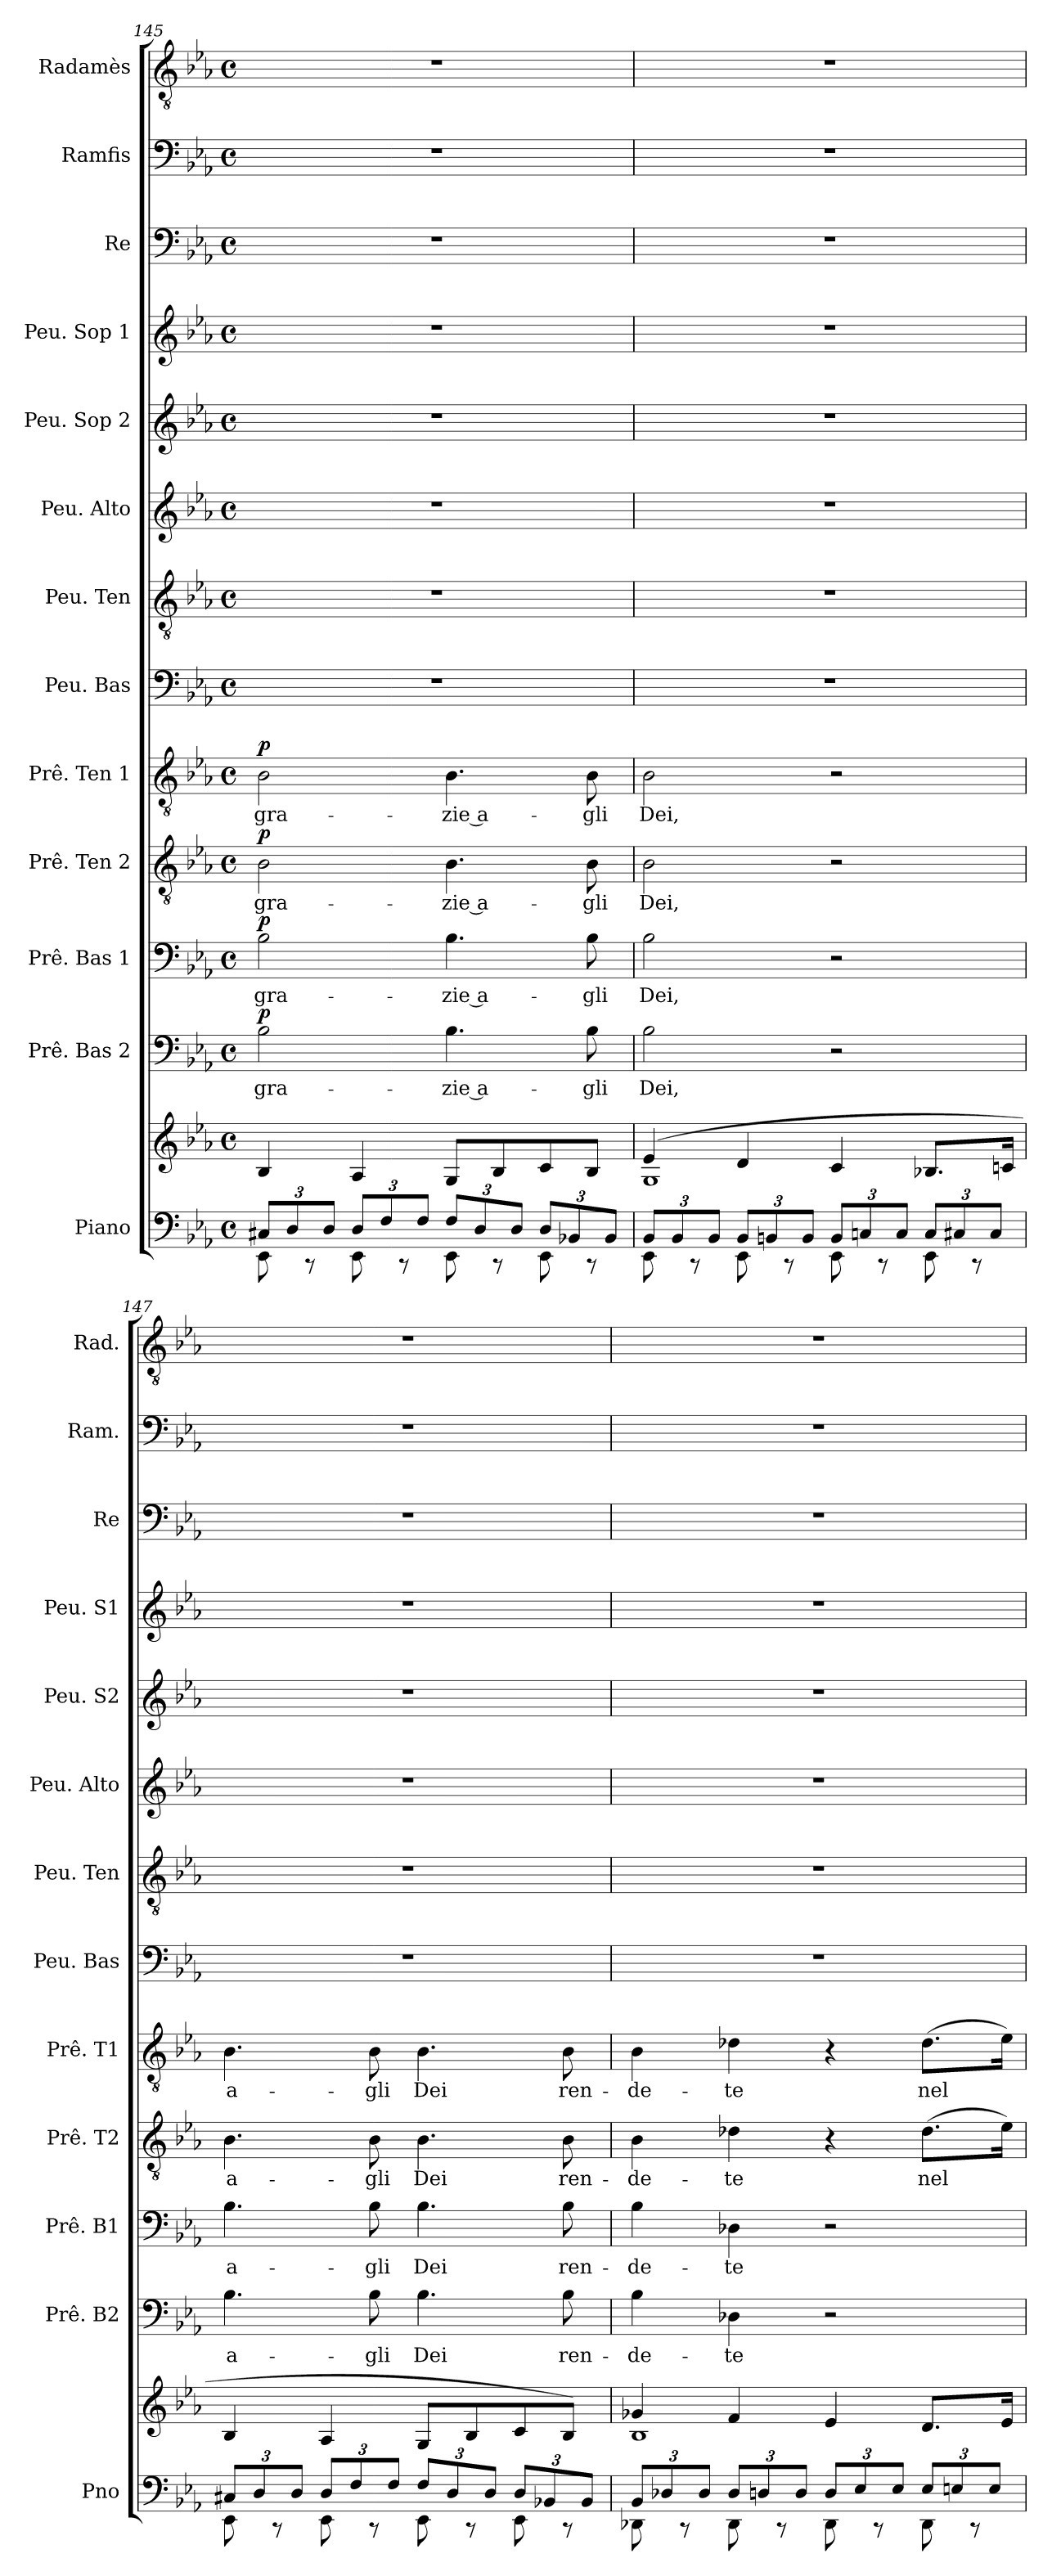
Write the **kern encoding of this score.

**kern	**kern	**kern	**text	**dynam	**kern	**text	**dynam	**kern	**text	**dynam	**kern	**text	**dynam	**kern	**kern	**kern	**kern	**kern	**kern	**kern	**kern
*part13	*part13	*part12	*part12	*part12	*part11	*part11	*part11	*part10	*part10	*part10	*part9	*part9	*part9	*part8	*part7	*part6	*part5	*part4	*part3	*part2	*part1
*staff14	*staff13	*staff12	*staff12	*staff12	*staff11	*staff11	*staff11	*staff10	*staff10	*staff10	*staff9	*staff9	*staff9	*staff8	*staff7	*staff6	*staff5	*staff4	*staff3	*staff2	*staff1
*I"Piano	*	*I"Prê. Bas 2	*	*	*I"Prê. Bas 1	*	*	*I"Prê. Ten 2	*	*	*I"Prê. Ten 1	*	*	*I"Peu. Bas	*I"Peu. Ten	*I"Peu. Alto	*I"Peu. Sop 2	*I"Peu. Sop 1	*I"Re	*I"Ramfis	*I"Radamès
*I'Pno	*	*I'Prê. B2	*	*	*I'Prê. B1	*	*	*I'Prê. T2	*	*	*I'Prê. T1	*	*	*I'Peu. Bas	*I'Peu. Ten	*I'Peu. Alto	*I'Peu. S2	*I'Peu. S1	*I'Re	*I'Ram.	*I'Rad.
!!LO:PB:g=z
*clefF4	*clefG2	*clefF4	*	*	*clefF4	*	*	*clefGv2	*	*	*clefGv2	*	*	*clefF4	*clefGv2	*clefG2	*clefG2	*clefG2	*clefF4	*clefF4	*clefGv2
*k[b-e-a-]	*k[b-e-a-]	*k[b-e-a-]	*	*	*k[b-e-a-]	*	*	*k[b-e-a-]	*	*	*k[b-e-a-]	*	*	*k[b-e-a-]	*k[b-e-a-]	*k[b-e-a-]	*k[b-e-a-]	*k[b-e-a-]	*k[b-e-a-]	*k[b-e-a-]	*k[b-e-a-]
*M4/4	*M4/4	*M4/4	*	*	*M4/4	*	*	*M4/4	*	*	*M4/4	*	*	*M4/4	*M4/4	*M4/4	*M4/4	*M4/4	*M4/4	*M4/4	*M4/4
*met(c)	*met(c)	*met(c)	*	*	*met(c)	*	*	*met(c)	*	*	*met(c)	*	*	*met(c)	*met(c)	*met(c)	*met(c)	*met(c)	*met(c)	*met(c)	*met(c)
*Xbrackettup	*	*	*	*	*	*	*	*	*	*	*	*	*	*	*	*	*	*	*	*	*
=145	=145	=145	=145	=145	=145	=145	=145	=145	=145	=145	=145	=145	=145	=145	=145	=145	=145	=145	=145	=145	=145
*^	*	*	*	*	*	*	*	*	*	*	*	*	*	*	*	*	*	*	*	*	*
!	!	!	!	!LO:LY:b:color=#0055FF	!LO:DY:a	!	!LO:LY:b:color=#0055FF	!LO:DY:a	!	!LO:LY:b:color=#0055FF	!LO:DY:a	!	!LO:LY:b:color=#AA0000	!LO:DY:a	!	!	!	!	!	!	!	!
12C#X/L	8EE-\	4B-/	2B-\	gra-	p	2B-\	gra-	p	2B-\	gra-	p	2B-\	gra-	p	1r	1r	1r	1r	1r	1r	1r	1r
12D/	.	.	.	.	.	.	.	.	.	.	.	.	.	.	.	.	.	.	.	.	.	.
.	8r	.	.	.	.	.	.	.	.	.	.	.	.	.	.	.	.	.	.	.	.	.
12D/J	.	.	.	.	.	.	.	.	.	.	.	.	.	.	.	.	.	.	.	.	.	.
12D/L	8EE-\	4A-/	.	.	.	.	.	.	.	.	.	.	.	.	.	.	.	.	.	.	.	.
12F/	.	.	.	.	.	.	.	.	.	.	.	.	.	.	.	.	.	.	.	.	.	.
.	8r	.	.	.	.	.	.	.	.	.	.	.	.	.	.	.	.	.	.	.	.	.
12F/J	.	.	.	.	.	.	.	.	.	.	.	.	.	.	.	.	.	.	.	.	.	.
!	!	!	!	!LO:LY:b:color=#0055FF	!	!	!LO:LY:b:color=#0055FF	!	!	!LO:LY:b:color=#0055FF	!	!	!LO:LY:b:color=#AA0000	!	!	!	!	!	!	!	!	!
12F/L	8EE-\	8G/L	4.B-\	zie a-	.	4.B-\	zie a-	.	4.B-\	zie a-	.	4.B-\	zie a-	.	.	.	.	.	.	.	.	.
12D/	.	.	.	.	.	.	.	.	.	.	.	.	.	.	.	.	.	.	.	.	.	.
.	8r	8B-/	.	.	.	.	.	.	.	.	.	.	.	.	.	.	.	.	.	.	.	.
12D/J	.	.	.	.	.	.	.	.	.	.	.	.	.	.	.	.	.	.	.	.	.	.
12D/L	8EE-\	8c/	.	.	.	.	.	.	.	.	.	.	.	.	.	.	.	.	.	.	.	.
12BB-X/	.	.	.	.	.	.	.	.	.	.	.	.	.	.	.	.	.	.	.	.	.	.
!	!	!	!	!LO:LY:b:color=#0055FF	!	!	!LO:LY:b:color=#0055FF	!	!	!LO:LY:b:color=#0055FF	!	!	!LO:LY:b:color=#AA0000	!	!	!	!	!	!	!	!	!
.	8r	8B-/J	8B-\	-gli	.	8B-\	-gli	.	8B-\	-gli	.	8B-\	-gli	.	.	.	.	.	.	.	.	.
12BB-/J	.	.	.	.	.	.	.	.	.	.	.	.	.	.	.	.	.	.	.	.	.	.
=146	=146	=146	=146	=146	=146	=146	=146	=146	=146	=146	=146	=146	=146	=146	=146	=146	=146	=146	=146	=146	=146	=146
*	*	*^	*	*	*	*	*	*	*	*	*	*	*	*	*	*	*	*	*	*	*	*
!	!	!	!	!	!LO:LY:b:color=#0055FF	!	!	!LO:LY:b:color=#0055FF	!	!	!LO:LY:b:color=#0055FF	!	!	!LO:LY:b:color=#AA0000	!	!	!	!	!	!	!	!	!
12BB-/L	8EE-\	(>4e-/	1G	2B-\	Dei,	.	2B-\	Dei,	.	2B-\	Dei,	.	2B-\	Dei,	.	1r	1r	1r	1r	1r	1r	1r	1r
12BB-/	.	.	.	.	.	.	.	.	.	.	.	.	.	.	.	.	.	.	.	.	.	.	.
.	8r	.	.	.	.	.	.	.	.	.	.	.	.	.	.	.	.	.	.	.	.	.	.
12BB-/J	.	.	.	.	.	.	.	.	.	.	.	.	.	.	.	.	.	.	.	.	.	.	.
12BB-/L	8EE-\	4d/	.	.	.	.	.	.	.	.	.	.	.	.	.	.	.	.	.	.	.	.	.
12BBn/	.	.	.	.	.	.	.	.	.	.	.	.	.	.	.	.	.	.	.	.	.	.	.
.	8r	.	.	.	.	.	.	.	.	.	.	.	.	.	.	.	.	.	.	.	.	.	.
12BB/J	.	.	.	.	.	.	.	.	.	.	.	.	.	.	.	.	.	.	.	.	.	.	.
12BB/L	8EE-\	4c/	.	2r	.	.	2r	.	.	2r	.	.	2r	.	.	.	.	.	.	.	.	.	.
12Cn/	.	.	.	.	.	.	.	.	.	.	.	.	.	.	.	.	.	.	.	.	.	.	.
.	8r	.	.	.	.	.	.	.	.	.	.	.	.	.	.	.	.	.	.	.	.	.	.
12C/J	.	.	.	.	.	.	.	.	.	.	.	.	.	.	.	.	.	.	.	.	.	.	.
12C/L	8EE-\	8.B-X/L	.	.	.	.	.	.	.	.	.	.	.	.	.	.	.	.	.	.	.	.	.
12C#X/	.	.	.	.	.	.	.	.	.	.	.	.	.	.	.	.	.	.	.	.	.	.	.
.	8r	.	.	.	.	.	.	.	.	.	.	.	.	.	.	.	.	.	.	.	.	.	.
12C#/J	.	.	.	.	.	.	.	.	.	.	.	.	.	.	.	.	.	.	.	.	.	.	.
.	.	16cn/Jk	.	.	.	.	.	.	.	.	.	.	.	.	.	.	.	.	.	.	.	.	.
*	*	*v	*v	*	*	*	*	*	*	*	*	*	*	*	*	*	*	*	*	*	*	*	*
=147	=147	=147	=147	=147	=147	=147	=147	=147	=147	=147	=147	=147	=147	=147	=147	=147	=147	=147	=147	=147	=147	=147
!	!	!	!	!LO:LY:b:color=#0055FF	!	!	!LO:LY:b:color=#0055FF	!	!	!LO:LY:b:color=#0055FF	!	!	!LO:LY:b:color=#AA0000	!	!	!	!	!	!	!	!	!
12C#X/L	8EE-\	4B-/	4.B-\	a-	.	4.B-\	a-	.	4.B-\	a-	.	4.B-\	a-	.	1r	1r	1r	1r	1r	1r	1r	1r
12D/	.	.	.	.	.	.	.	.	.	.	.	.	.	.	.	.	.	.	.	.	.	.
.	8r	.	.	.	.	.	.	.	.	.	.	.	.	.	.	.	.	.	.	.	.	.
12D/J	.	.	.	.	.	.	.	.	.	.	.	.	.	.	.	.	.	.	.	.	.	.
12D/L	8EE-\	4A-/	.	.	.	.	.	.	.	.	.	.	.	.	.	.	.	.	.	.	.	.
12F/	.	.	.	.	.	.	.	.	.	.	.	.	.	.	.	.	.	.	.	.	.	.
!	!	!	!	!LO:LY:b:color=#0055FF	!	!	!LO:LY:b:color=#0055FF	!	!	!LO:LY:b:color=#0055FF	!	!	!LO:LY:b:color=#AA0000	!	!	!	!	!	!	!	!	!
.	8r	.	8B-\	-gli	.	8B-\	-gli	.	8B-\	-gli	.	8B-\	-gli	.	.	.	.	.	.	.	.	.
12F/J	.	.	.	.	.	.	.	.	.	.	.	.	.	.	.	.	.	.	.	.	.	.
!	!	!	!	!LO:LY:b:color=#0055FF	!	!	!LO:LY:b:color=#0055FF	!	!	!LO:LY:b:color=#0055FF	!	!	!LO:LY:b:color=#AA0000	!	!	!	!	!	!	!	!	!
12F/L	8EE-\	8G/L	4.B-\	Dei	.	4.B-\	Dei	.	4.B-\	Dei	.	4.B-\	Dei	.	.	.	.	.	.	.	.	.
12D/	.	.	.	.	.	.	.	.	.	.	.	.	.	.	.	.	.	.	.	.	.	.
.	8r	8B-/	.	.	.	.	.	.	.	.	.	.	.	.	.	.	.	.	.	.	.	.
12D/J	.	.	.	.	.	.	.	.	.	.	.	.	.	.	.	.	.	.	.	.	.	.
12D/L	8EE-\	8c/	.	.	.	.	.	.	.	.	.	.	.	.	.	.	.	.	.	.	.	.
12BB-X/	.	.	.	.	.	.	.	.	.	.	.	.	.	.	.	.	.	.	.	.	.	.
!	!	!	!	!LO:LY:b:color=#0055FF	!	!	!LO:LY:b:color=#0055FF	!	!	!LO:LY:b:color=#0055FF	!	!	!LO:LY:b:color=#AA0000	!	!	!	!	!	!	!	!	!
.	8r	8B-/J)	8B-\	ren-	.	8B-\	ren-	.	8B-\	ren-	.	8B-\	ren-	.	.	.	.	.	.	.	.	.
12BB-/J	.	.	.	.	.	.	.	.	.	.	.	.	.	.	.	.	.	.	.	.	.	.
!!LO:LB:g=z
=148	=148	=148	=148	=148	=148	=148	=148	=148	=148	=148	=148	=148	=148	=148	=148	=148	=148	=148	=148	=148	=148	=148
*	*	*^	*	*	*	*	*	*	*	*	*	*	*	*	*	*	*	*	*	*	*	*
!	!	!	!	!	!LO:LY:b:color=#0055FF	!	!	!LO:LY:b:color=#0055FF	!	!	!LO:LY:b:color=#0055FF	!	!	!LO:LY:b:color=#AA0000	!	!	!	!	!	!	!	!	!
12BB-/L	8DD-X\	4g-X/	1B-	4B-\	-de-	.	4B-\	-de-	.	4B-\	-de-	.	4B-\	-de-	.	1r	1r	1r	1r	1r	1r	1r	1r
12D-X/	.	.	.	.	.	.	.	.	.	.	.	.	.	.	.	.	.	.	.	.	.	.	.
.	8r	.	.	.	.	.	.	.	.	.	.	.	.	.	.	.	.	.	.	.	.	.	.
12D-/J	.	.	.	.	.	.	.	.	.	.	.	.	.	.	.	.	.	.	.	.	.	.	.
!	!	!	!	!	!LO:LY:b:color=#0055FF	!	!	!LO:LY:b:color=#0055FF	!	!	!LO:LY:b:color=#0055FF	!	!	!LO:LY:b:color=#AA0000	!	!	!	!	!	!	!	!	!
12D-/L	8DD-\	4f/	.	4D-X\	-te	.	4D-X\	-te	.	4d-X\	-te	.	4d-X\	-te	.	.	.	.	.	.	.	.	.
12Dn/	.	.	.	.	.	.	.	.	.	.	.	.	.	.	.	.	.	.	.	.	.	.	.
.	8r	.	.	.	.	.	.	.	.	.	.	.	.	.	.	.	.	.	.	.	.	.	.
12D/J	.	.	.	.	.	.	.	.	.	.	.	.	.	.	.	.	.	.	.	.	.	.	.
12D/L	8DD-\	4e-/	.	2r	.	.	2r	.	.	4r	.	.	4r	.	.	.	.	.	.	.	.	.	.
12E-/	.	.	.	.	.	.	.	.	.	.	.	.	.	.	.	.	.	.	.	.	.	.	.
.	8r	.	.	.	.	.	.	.	.	.	.	.	.	.	.	.	.	.	.	.	.	.	.
12E-/J	.	.	.	.	.	.	.	.	.	.	.	.	.	.	.	.	.	.	.	.	.	.	.
!	!	!	!	!	!	!	!	!	!	!	!LO:LY:b:color=#0055FF	!	!	!LO:LY:b:color=#AA0000	!	!	!	!	!	!	!	!	!
12E-/L	8DD-\	8.d/L	.	.	.	.	.	.	.	(>8.d-\L	nel	.	(>8.d-\L	nel	.	.	.	.	.	.	.	.	.
12En/	.	.	.	.	.	.	.	.	.	.	.	.	.	.	.	.	.	.	.	.	.	.	.
.	8r	.	.	.	.	.	.	.	.	.	.	.	.	.	.	.	.	.	.	.	.	.	.
12E/J	.	.	.	.	.	.	.	.	.	.	.	.	.	.	.	.	.	.	.	.	.	.	.
.	.	16e-/Jk	.	.	.	.	.	.	.	16e-\Jk)	.	.	16e-\Jk)	.	.	.	.	.	.	.	.	.	.
*v	*v	*	*	*	*	*	*	*	*	*	*	*	*	*	*	*	*	*	*	*	*	*	*
*	*v	*v	*	*	*	*	*	*	*	*	*	*	*	*	*	*	*	*	*	*	*	*
=	=	=	=	=	=	=	=	=	=	=	=	=	=	=	=	=	=	=	=	=	=
*-	*-	*-	*-	*-	*-	*-	*-	*-	*-	*-	*-	*-	*-	*-	*-	*-	*-	*-	*-	*-	*-
